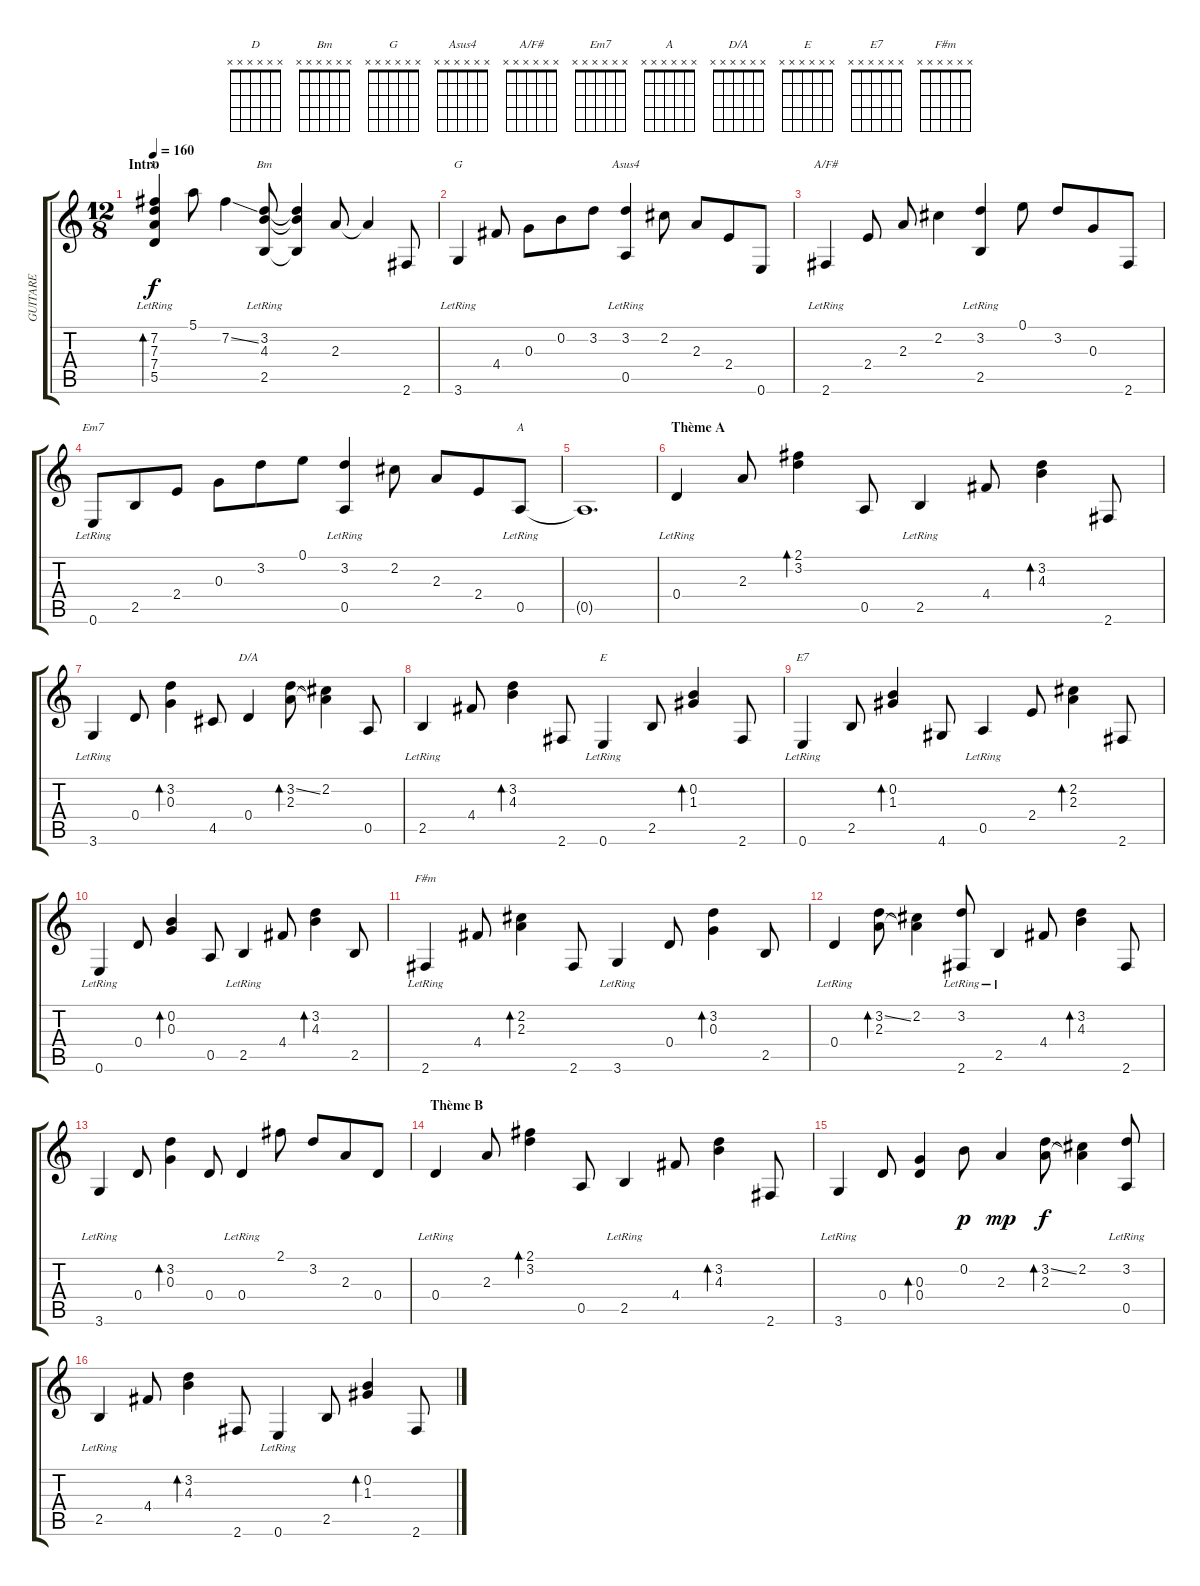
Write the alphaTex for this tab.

\track ("GUITARE" "GUITARE") {instrument acousticguitarnylon}
\staff {score tabs}
\tuning (E4 B3 G3 D3 A2 E2) {hide}
\chord ("D" x x x x x x) {firstfret 0}
\chord ("Bm" x x x x x x) {firstfret 0}
\chord ("G" x x x x x x) {firstfret 0}
\chord ("Asus4" x x x x x x) {firstfret 0}
\chord ("A/F#" x x x x x x) {firstfret 0}
\chord ("Em7" x x x x x x) {firstfret 0}
\chord ("A" x x x x x x) {firstfret 0}
\chord ("D/A" x x x x x x) {firstfret 0}
\chord ("E" x x x x x x) {firstfret 0}
\chord ("E7" x x x x x x) {firstfret 0}
\chord ("F#m" x x x x x x) {firstfret 0}
\ts (12 8)
\section ("" "Intro")
\tempo 160
\clef g2
\ks c
(7.2{lr} 7.3 7.4 5.5{lr}).4{bd 480 ch "D" dy f instrument acousticguitarnylon} 5.1.8 7.2{ss}.4 (3.2 4.3 2.5{lr}).8{ch "Bm"} (3.2{t} 4.3{t} 2.5{t}).4 2.3.8 2.3{t}.4 2.6.8 |
3.6{lr}.4{ch "G"} 4.4.8 0.3.8 0.2.8 3.2.8 (3.2 0.5{lr}).4{ch "Asus4"} 2.2.8 2.3.8 2.4.8 0.6.8 |
2.6{lr}.4{ch "A/F#"} 2.4.8 2.3.8 2.2.4 (3.2 2.5{lr}).4 0.1.8 3.2.8 0.3.8 2.6.8 |
0.6{lr}.8{ch "Em7"} 2.5.8 2.4.8 0.3.8 3.2.8 0.1.8 (3.2 0.5{lr}).4 2.2.8 2.3.8 2.4.8 0.5{lr}.8{ch "A"} |
0.5{t}.1{d} |
\section ("" "Thème A")
0.4{lr}.4 2.3.8 (2.1 3.2).4{bd 60} 0.5.8 2.5{lr}.4 4.4.8 (3.2 4.3).4{bd 60} 2.6.8 |
3.6{lr}.4 0.4.8 (3.2 0.3).4{bd 60} 4.5.8 0.4.4{ch "D/A"} (3.2{ss} 2.3).8{bd 60} (2.2 2.3{t}).4 0.5.8 |
2.5{lr}.4 4.4.8 (3.2 4.3).4{bd 60} 2.6.8 0.6{lr}.4{ch "E"} 2.5.8 (0.2 1.3).4{bd 60} 2.6.8 |
0.6{lr}.4{ch "E7"} 2.5.8 (0.2 1.3).4{bd 60} 4.6.8 0.5{lr}.4 2.4.8 (2.2 2.3).4{bd 60} 2.6.8 |
0.6{lr}.4 0.4.8 (0.2 0.3).4{bd 60} 0.5.8 2.5{lr}.4 4.4.8 (3.2 4.3).4{bd 60} 2.5.8 |
2.6{lr}.4{ch "F#m"} 4.4.8 (2.2 2.3).4{bd 60} 2.6.8 3.6{lr}.4 0.4.8 (3.2 0.3).4{bd 60} 2.5.8 |
0.4{lr}.4 (3.2{ss} 2.3).8{bd 60} (2.2 2.3{t}).4 (3.2{lr} 2.6).8 2.5{lr}.4 4.4.8 (3.2 4.3).4{bd 60} 2.6.8 |
3.6{lr}.4 0.4.8 (3.2 0.3).4{bd 60} 0.4.8 0.4{lr}.4 2.1.8 3.2.8 2.3.8 0.4.8 |
\section ("" "Thème B")
0.4{lr}.4 2.3.8 (2.1 3.2).4{bd 60} 0.5.8 2.5{lr}.4 4.4.8 (3.2 4.3).4{bd 60} 2.6.8 |
3.6{lr}.4 0.4.8 (0.3 0.4).4{bd 60} 0.2.8{dy p} 2.3.4{dy mp} (3.2{ss} 2.3).8{bd 60 dy f} (2.2 2.3{t}).4 (3.2{lr} 0.5).8 |
2.5{lr}.4 4.4.8 (3.2 4.3).4{bd 60} 2.6.8 0.6{lr}.4 2.5.8 (0.2 1.3).4{bd 60} 2.6.8
